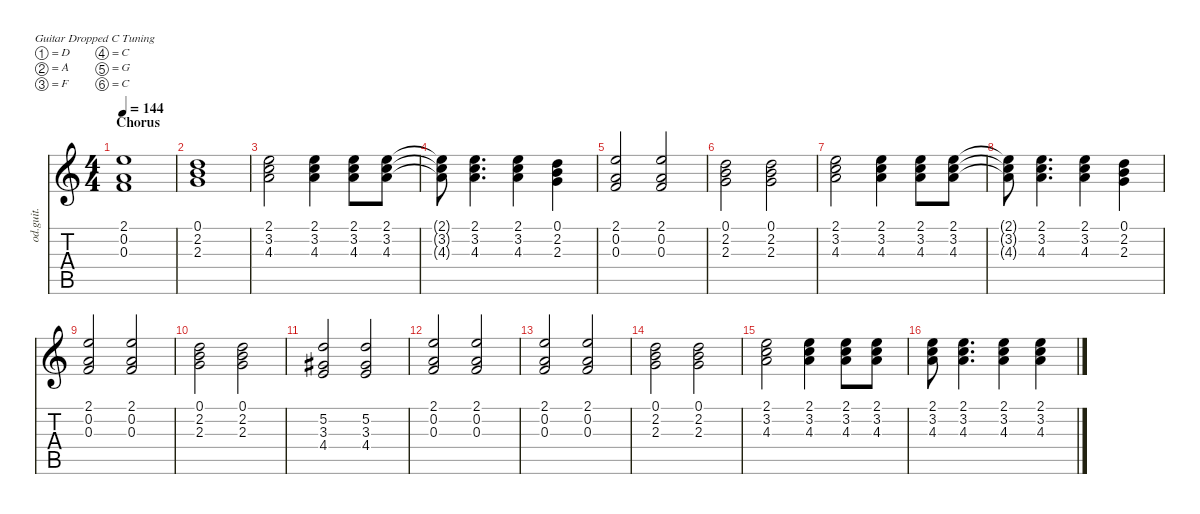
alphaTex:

\defaultSystemsLayout 4
\hideDynamics
\bracketExtendMode nobrackets
\otherSystemsTrackNameOrientation horizontal
\track ("Overdriven Guitar" "od.guit.") {instrument overdrivenguitar}
\staff {score tabs}
\tuning (D4 A3 F3 C3 G2 C2)
\ts (4 4)
\section ("" "Chorus")
\tempo 144
\clef g2
\ks c
(2.1 0.3 0.2).1{dy mf beam Up} |
(2.3 2.2 0.1).1{beam Down} |
(4.3 3.2 2.1).2{beam Down} (2.1 3.2 4.3).4{beam Down} (4.3 3.2 2.1).8{beam Down} (2.1 3.2 4.3).8{beam Down} |
(2.1{t} 3.2{t} 4.3{t}).8{beam Down} (4.3 3.2 2.1).4{d beam Down} (2.1 3.2 4.3).4{beam Down} (2.3 2.2 0.1).4{beam Down} |
(2.1 0.3 0.2).2{beam Up} (2.1 0.3 0.2).2{beam Up} |
(2.3 2.2 0.1).2{beam Down} (2.3 2.2 0.1).2{beam Down} |
(4.3 3.2 2.1).2{beam Down} (2.1 3.2 4.3).4{beam Down} (4.3 3.2 2.1).8{beam Down} (2.1 3.2 4.3).8{beam Down} |
(2.1{t} 3.2{t} 4.3{t}).8{beam Down} (4.3 3.2 2.1).4{d beam Down} (2.1 3.2 4.3).4{beam Down} (2.3 2.2 0.1).4{beam Down} |
(2.1 0.3 0.2).2{beam Up} (2.1 0.3 0.2).2{beam Up} |
(2.3 2.2 0.1).2{beam Down} (2.3 2.2 0.1).2{beam Down} |
(4.4 3.3{acc #} 5.2).2{beam Up} (4.4 3.3{acc #} 5.2).2{beam Up} |
(2.1 0.3 0.2).2{beam Up} (2.1 0.3 0.2).2{beam Up} |
(2.1 0.3 0.2).2{beam Up} (2.1 0.3 0.2).2{beam Up} |
(2.3 2.2 0.1).2{beam Down} (2.3 2.2 0.1).2{beam Down} |
(4.3 3.2 2.1).2{beam Down} (2.1 3.2 4.3).4{beam Down} (4.3 3.2 2.1).8{beam Down} (2.1 3.2 4.3).8{beam Down} |
(2.1 3.2 4.3).8{beam Down} (4.3 3.2 2.1).4{d beam Down} (2.1 3.2 4.3).4{beam Down} (4.3 3.2 2.1).4{beam Down}
